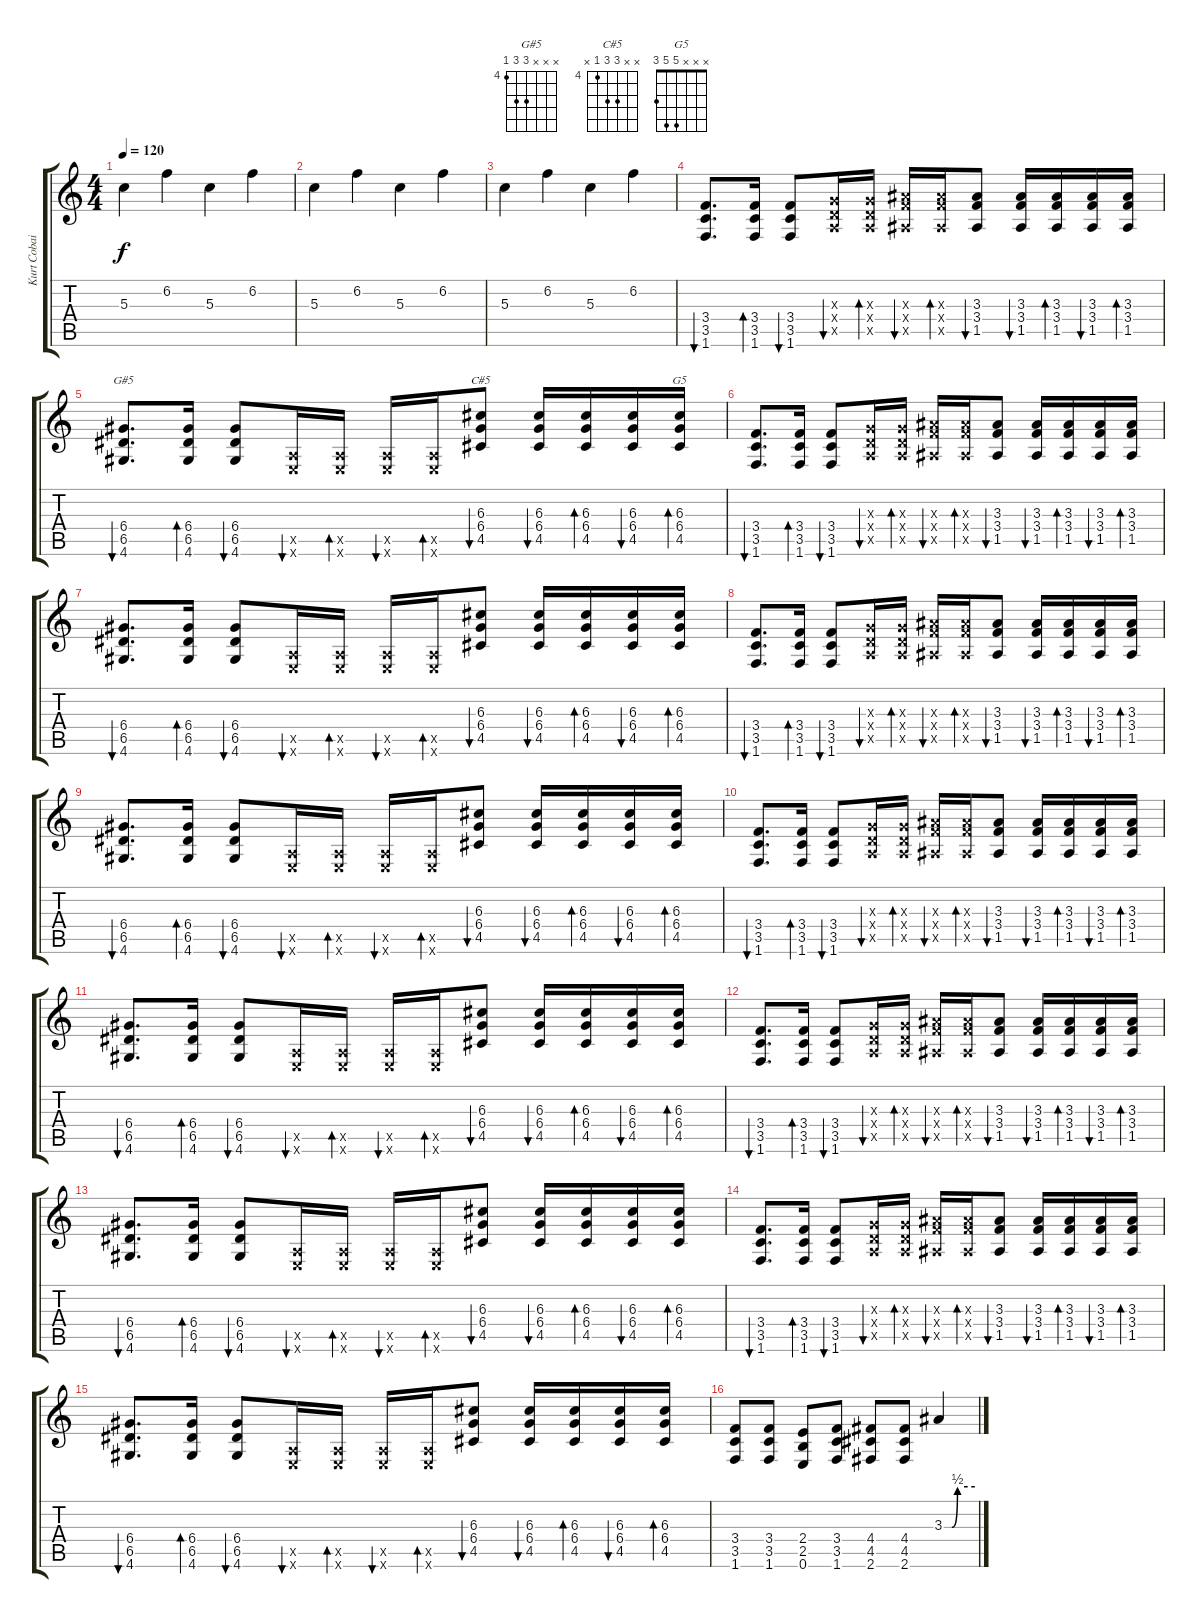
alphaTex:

\track ("Kurt Cobain " "Kurt Cobai") {mute instrument electricguitarclean}
\staff {score tabs}
\tuning (E4 B3 G3 D3 A2 E2) {hide}
\chord ("G#5" x x x 6 6 4) {firstfret 4}
\chord ("C#5" x x 6 6 4 x) {firstfret 4}
\chord ("G5" x x x 5 5 3)
\ts (4 4)
\tempo 120
\clef g2
\ks c
5.3.4{dy f instrument distortionguitar} 6.2.4 5.3.4 6.2.4 |
5.3.4{instrument distortionguitar} 6.2.4 5.3.4 6.2.4 |
5.3.4{instrument distortionguitar} 6.2.4 5.3.4 6.2.4 |
(3.4 3.5 1.6).8{d bu 60 instrument distortionguitar} (3.4 3.5 1.6).16{bd 60} (3.4 3.5 1.6).8{bu 60} (0.3{x} 0.4{x} 0.5{x}).16{bu 60} (0.3{x} 0.4{x} 0.5{x}).16{bd 60} (3.3{x} 3.4{x} 1.5{x}).16{bu 60} (3.3{x} 3.4{x} 1.5{x}).16{bd 60} (3.3 3.4 1.5).8{bu 60} (3.3 3.4 1.5).16{bu 60} (3.3 3.4 1.5).16{bd 60} (3.3 3.4 1.5).16{bu 60} (3.3 3.4 1.5).16{bd 60} |
(6.4 6.5 4.6).8{d bu 60 ch "G#5"} (6.4 6.5 4.6).16{bd 60} (6.4 6.5 4.6).8{bu 60} (0.5{x} 0.6{x}).16{bu 60} (0.5{x} 0.6{x}).16{bd 60} (0.5{x} 0.6{x}).16{bu 60} (0.5{x} 0.6{x}).16{bd 60} (6.3 6.4 4.5).8{bu 60 ch "C#5"} (6.3 6.4 4.5).16{bu 60} (6.3 6.4 4.5).16{bd 60} (6.3 6.4 4.5).16{bu 60} (6.3 6.4 4.5).16{bd 60 ch "G5"} |
(3.4 3.5 1.6).8{d bu 60 instrument distortionguitar} (3.4 3.5 1.6).16{bd 60} (3.4 3.5 1.6).8{bu 60} (0.3{x} 0.4{x} 0.5{x}).16{bu 60} (0.3{x} 0.4{x} 0.5{x}).16{bd 60} (3.3{x} 3.4{x} 1.5{x}).16{bu 60} (3.3{x} 3.4{x} 1.5{x}).16{bd 60} (3.3 3.4 1.5).8{bu 60} (3.3 3.4 1.5).16{bu 60} (3.3 3.4 1.5).16{bd 60} (3.3 3.4 1.5).16{bu 60} (3.3 3.4 1.5).16{bd 60} |
(6.4 6.5 4.6).8{d bu 60} (6.4 6.5 4.6).16{bd 60} (6.4 6.5 4.6).8{bu 60} (0.5{x} 0.6{x}).16{bu 60} (0.5{x} 0.6{x}).16{bd 60} (0.5{x} 0.6{x}).16{bu 60} (0.5{x} 0.6{x}).16{bd 60} (6.3 6.4 4.5).8{bu 60} (6.3 6.4 4.5).16{bu 60} (6.3 6.4 4.5).16{bd 60} (6.3 6.4 4.5).16{bu 60} (6.3 6.4 4.5).16{bd 60} |
(3.4 3.5 1.6).8{d bu 60 instrument distortionguitar} (3.4 3.5 1.6).16{bd 60} (3.4 3.5 1.6).8{bu 60} (0.3{x} 0.4{x} 0.5{x}).16{bu 60} (0.3{x} 0.4{x} 0.5{x}).16{bd 60} (3.3{x} 3.4{x} 1.5{x}).16{bu 60} (3.3{x} 3.4{x} 1.5{x}).16{bd 60} (3.3 3.4 1.5).8{bu 60} (3.3 3.4 1.5).16{bu 60} (3.3 3.4 1.5).16{bd 60} (3.3 3.4 1.5).16{bu 60} (3.3 3.4 1.5).16{bd 60} |
(6.4 6.5 4.6).8{d bu 60} (6.4 6.5 4.6).16{bd 60} (6.4 6.5 4.6).8{bu 60} (0.5{x} 0.6{x}).16{bu 60} (0.5{x} 0.6{x}).16{bd 60} (0.5{x} 0.6{x}).16{bu 60} (0.5{x} 0.6{x}).16{bd 60} (6.3 6.4 4.5).8{bu 60} (6.3 6.4 4.5).16{bu 60} (6.3 6.4 4.5).16{bd 60} (6.3 6.4 4.5).16{bu 60} (6.3 6.4 4.5).16{bd 60} |
(3.4 3.5 1.6).8{d bu 60 instrument distortionguitar} (3.4 3.5 1.6).16{bd 60} (3.4 3.5 1.6).8{bu 60} (0.3{x} 0.4{x} 0.5{x}).16{bu 60} (0.3{x} 0.4{x} 0.5{x}).16{bd 60} (3.3{x} 3.4{x} 1.5{x}).16{bu 60} (3.3{x} 3.4{x} 1.5{x}).16{bd 60} (3.3 3.4 1.5).8{bu 60} (3.3 3.4 1.5).16{bu 60} (3.3 3.4 1.5).16{bd 60} (3.3 3.4 1.5).16{bu 60} (3.3 3.4 1.5).16{bd 60} |
(6.4 6.5 4.6).8{d bu 60} (6.4 6.5 4.6).16{bd 60} (6.4 6.5 4.6).8{bu 60} (0.5{x} 0.6{x}).16{bu 60} (0.5{x} 0.6{x}).16{bd 60} (0.5{x} 0.6{x}).16{bu 60} (0.5{x} 0.6{x}).16{bd 60} (6.3 6.4 4.5).8{bu 60} (6.3 6.4 4.5).16{bu 60} (6.3 6.4 4.5).16{bd 60} (6.3 6.4 4.5).16{bu 60} (6.3 6.4 4.5).16{bd 60} |
(3.4 3.5 1.6).8{d bu 60 instrument distortionguitar} (3.4 3.5 1.6).16{bd 60} (3.4 3.5 1.6).8{bu 60} (0.3{x} 0.4{x} 0.5{x}).16{bu 60} (0.3{x} 0.4{x} 0.5{x}).16{bd 60} (3.3{x} 3.4{x} 1.5{x}).16{bu 60} (3.3{x} 3.4{x} 1.5{x}).16{bd 60} (3.3 3.4 1.5).8{bu 60} (3.3 3.4 1.5).16{bu 60} (3.3 3.4 1.5).16{bd 60} (3.3 3.4 1.5).16{bu 60} (3.3 3.4 1.5).16{bd 60} |
(6.4 6.5 4.6).8{d bu 60} (6.4 6.5 4.6).16{bd 60} (6.4 6.5 4.6).8{bu 60} (0.5{x} 0.6{x}).16{bu 60} (0.5{x} 0.6{x}).16{bd 60} (0.5{x} 0.6{x}).16{bu 60} (0.5{x} 0.6{x}).16{bd 60} (6.3 6.4 4.5).8{bu 60} (6.3 6.4 4.5).16{bu 60} (6.3 6.4 4.5).16{bd 60} (6.3 6.4 4.5).16{bu 60} (6.3 6.4 4.5).16{bd 60} |
(3.4 3.5 1.6).8{d bu 60 instrument distortionguitar} (3.4 3.5 1.6).16{bd 60} (3.4 3.5 1.6).8{bu 60} (0.3{x} 0.4{x} 0.5{x}).16{bu 60} (0.3{x} 0.4{x} 0.5{x}).16{bd 60} (3.3{x} 3.4{x} 1.5{x}).16{bu 60} (3.3{x} 3.4{x} 1.5{x}).16{bd 60} (3.3 3.4 1.5).8{bu 60} (3.3 3.4 1.5).16{bu 60} (3.3 3.4 1.5).16{bd 60} (3.3 3.4 1.5).16{bu 60} (3.3 3.4 1.5).16{bd 60} |
(6.4 6.5 4.6).8{d bu 60} (6.4 6.5 4.6).16{bd 60} (6.4 6.5 4.6).8{bu 60} (0.5{x} 0.6{x}).16{bu 60} (0.5{x} 0.6{x}).16{bd 60} (0.5{x} 0.6{x}).16{bu 60} (0.5{x} 0.6{x}).16{bd 60} (6.3 6.4 4.5).8{bu 60} (6.3 6.4 4.5).16{bu 60} (6.3 6.4 4.5).16{bd 60} (6.3 6.4 4.5).16{bu 60} (6.3 6.4 4.5).16{bd 60} |
(3.4 3.5 1.6).8 (3.4 3.5 1.6).8 (2.4 2.5 0.6).8 (3.4 3.5 1.6).8 (4.4 4.5 2.6).8 (4.4 4.5 2.6).8 3.3{be (custom 0 0 15 0 26 2 60 2)}.4
